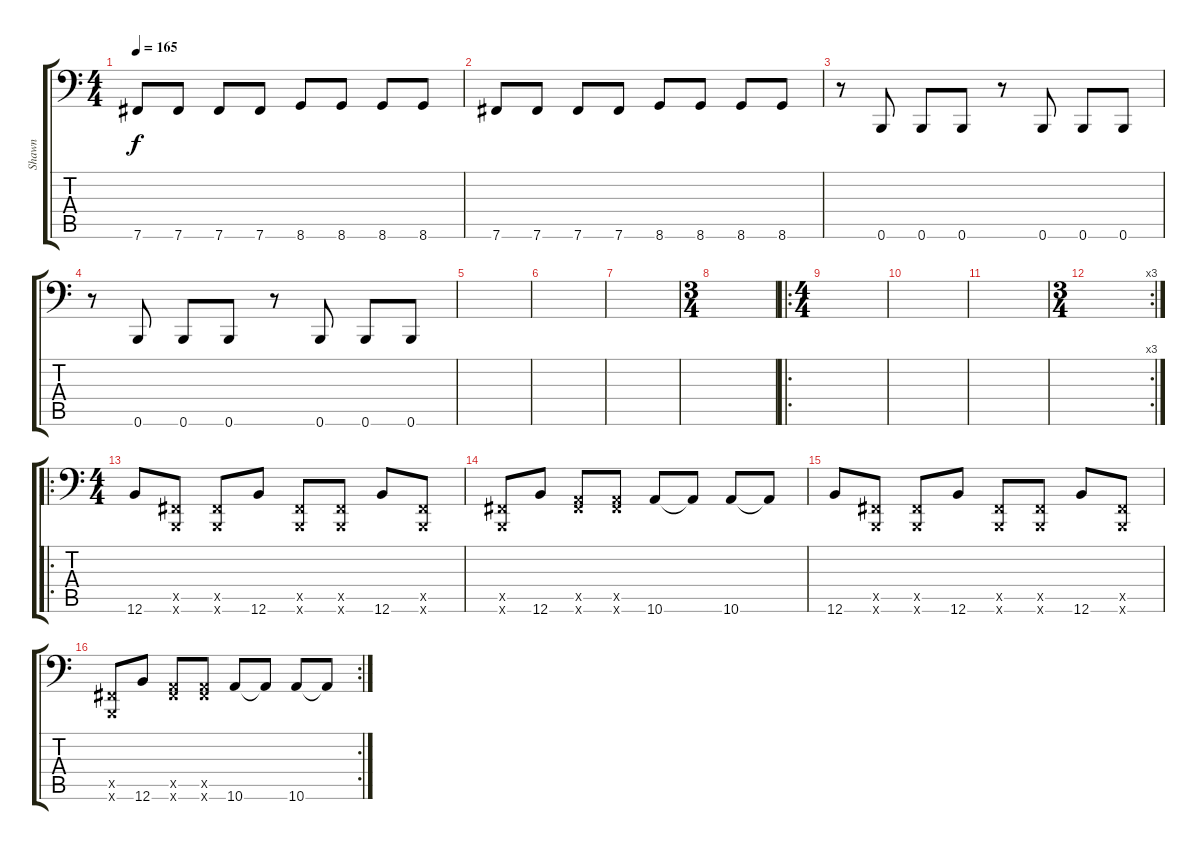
\track ("Shawn" "Shawn") {instrument electricbasspick}
\staff {score tabs}
\tuning (Db3 Ab2 E2 B1 Gb1 B0) {hide}
\ts (4 4)
\tempo 165
\clef f4
\ks c
7.6.8{dy f} 7.6.8 7.6.8 7.6.8 8.6.8 8.6.8 8.6.8 8.6.8 |
7.6.8 7.6.8 7.6.8 7.6.8 8.6.8 8.6.8 8.6.8 8.6.8 |
r.8 0.6.8 0.6.8 0.6.8 r.8 0.6.8 0.6.8 0.6.8 |
r.8 0.6.8 0.6.8 0.6.8 r.8 0.6.8 0.6.8 0.6.8 |
|
|
|
\ts (3 4)
|
\ro
\ts (4 4)
|
|
|
\rc 3
\ts (3 4)
|
\ro
\ts (4 4)
12.6.8 (0.5{x} 0.6{x}).8 (0.5{x} 0.6{x}).8 12.6.8 (0.5{x} 0.6{x}).8 (0.5{x} 0.6{x}).8 12.6.8 (0.5{x} 0.6{x}).8 |
(0.5{x} 0.6{x}).8 12.6.8 (0.5{x} 10.6{x}).8 (0.5{x} 10.6{x}).8 10.6.8 10.6{t}.8 10.6.8 10.6{t}.8 |
12.6.8 (0.5{x} 0.6{x}).8 (0.5{x} 0.6{x}).8 12.6.8 (0.5{x} 0.6{x}).8 (0.5{x} 0.6{x}).8 12.6.8 (0.5{x} 0.6{x}).8 |
\rc 2
(0.5{x} 0.6{x}).8 12.6.8 (0.5{x} 10.6{x}).8 (0.5{x} 10.6{x}).8 10.6.8 10.6{t}.8 10.6.8 10.6{t}.8
